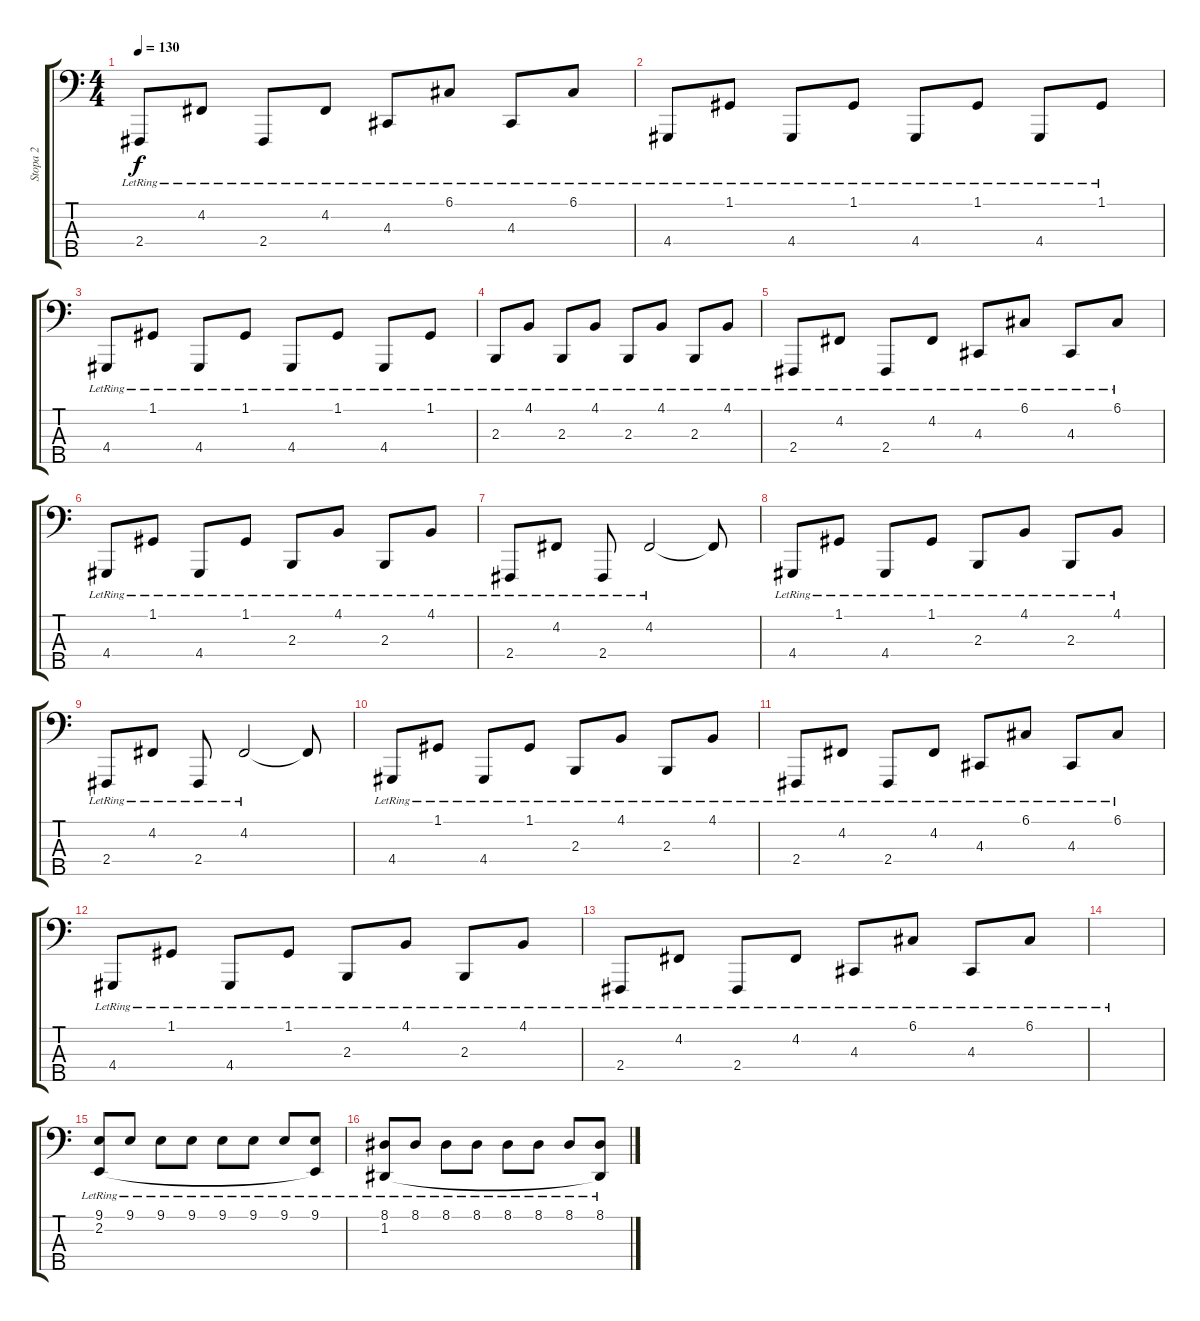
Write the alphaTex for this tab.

\track ("Stopa 2" "Stopa 2") {instrument acousticgrandpiano}
\staff {score tabs}
\tuning (G2 D2 A1 E1 B0) {hide}
\ts (4 4)
\tempo 130
\clef f4
\ks c
2.4{lr}.8{dy f} 4.2{lr}.8 2.4{lr}.8 4.2{lr}.8 4.3{lr}.8 6.1{lr}.8 4.3{lr}.8 6.1{lr}.8 |
4.4{lr}.8 1.1{lr}.8 4.4{lr}.8 1.1{lr}.8 4.4{lr}.8 1.1{lr}.8 4.4{lr}.8 1.1{lr}.8 |
4.4{lr}.8 1.1{lr}.8 4.4{lr}.8 1.1{lr}.8 4.4{lr}.8 1.1{lr}.8 4.4{lr}.8 1.1{lr}.8 |
2.3{lr}.8 4.1{lr}.8 2.3{lr}.8 4.1{lr}.8 2.3{lr}.8 4.1{lr}.8 2.3{lr}.8 4.1{lr}.8 |
2.4{lr}.8 4.2{lr}.8 2.4{lr}.8 4.2{lr}.8 4.3{lr}.8 6.1{lr}.8 4.3{lr}.8 6.1{lr}.8 |
4.4{lr}.8 1.1{lr}.8 4.4{lr}.8 1.1{lr}.8 2.3{lr}.8 4.1{lr}.8 2.3{lr}.8 4.1{lr}.8 |
2.4{lr}.8 4.2{lr}.8 2.4{lr}.8 4.2{lr}.2 4.2{t}.8 |
4.4{lr}.8 1.1{lr}.8 4.4{lr}.8 1.1{lr}.8 2.3{lr}.8 4.1{lr}.8 2.3{lr}.8 4.1{lr}.8 |
2.4{lr}.8 4.2{lr}.8 2.4{lr}.8 4.2{lr}.2 4.2{t}.8 |
4.4{lr}.8 1.1{lr}.8 4.4{lr}.8 1.1{lr}.8 2.3{lr}.8 4.1{lr}.8 2.3{lr}.8 4.1{lr}.8 |
2.4{lr}.8 4.2{lr}.8 2.4{lr}.8 4.2{lr}.8 4.3{lr}.8 6.1{lr}.8 4.3{lr}.8 6.1{lr}.8 |
4.4{lr}.8 1.1{lr}.8 4.4{lr}.8 1.1{lr}.8 2.3{lr}.8 4.1{lr}.8 2.3{lr}.8 4.1{lr}.8 |
2.4{lr}.8 4.2{lr}.8 2.4{lr}.8 4.2{lr}.8 4.3{lr}.8 6.1{lr}.8 4.3{lr}.8 6.1{lr}.8 |
|
(9.1{lr} 2.2{lr}).8 9.1{lr}.8 9.1{lr}.8 9.1{lr}.8 9.1{lr}.8 9.1{lr}.8 9.1{lr}.8 (9.1{lr} 2.2{t}).8 |
(8.1{lr} 1.2{lr}).8 8.1{lr}.8 8.1{lr}.8 8.1{lr}.8 8.1{lr}.8 8.1{lr}.8 8.1{lr}.8 (8.1{lr} 1.2{t}).8
